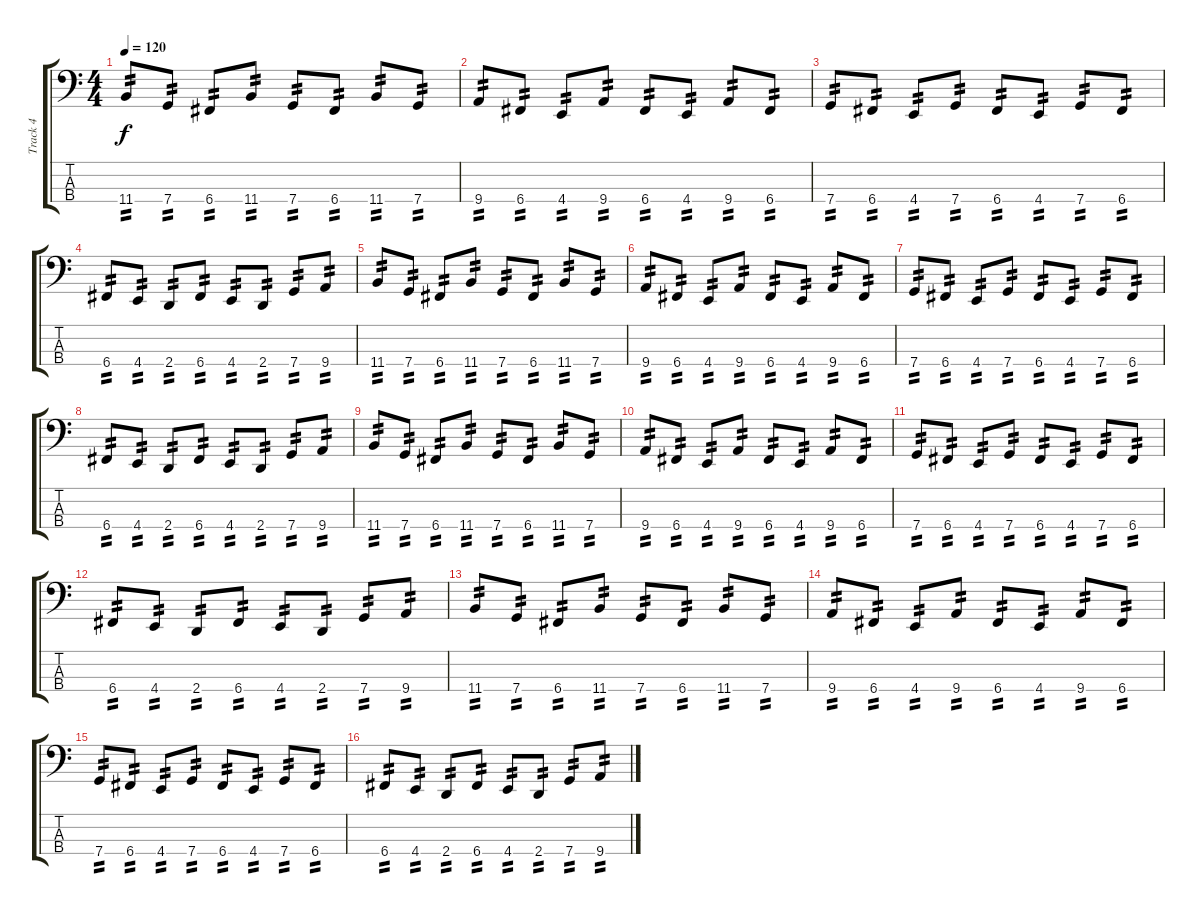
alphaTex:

\track ("Track 4" "Track 4") {instrument electricbasspick}
\staff {score tabs}
\tuning (F2 C2 G1 C1) {hide}
\ts (4 4)
\tempo 120
\clef f4
\ks c
11.4.8{tp 2 dy f} 7.4.8{tp 2} 6.4.8{tp 2} 11.4.8{tp 2} 7.4.8{tp 2} 6.4.8{tp 2} 11.4.8{tp 2} 7.4.8{tp 2} |
9.4.8{tp 2} 6.4.8{tp 2} 4.4.8{tp 2} 9.4.8{tp 2} 6.4.8{tp 2} 4.4.8{tp 2} 9.4.8{tp 2} 6.4.8{tp 2} |
7.4.8{tp 2} 6.4.8{tp 2} 4.4.8{tp 2} 7.4.8{tp 2} 6.4.8{tp 2} 4.4.8{tp 2} 7.4.8{tp 2} 6.4.8{tp 2} |
6.4.8{tp 2} 4.4.8{tp 2} 2.4.8{tp 2} 6.4.8{tp 2} 4.4.8{tp 2} 2.4.8{tp 2} 7.4.8{tp 2} 9.4.8{tp 2} |
11.4.8{tp 2} 7.4.8{tp 2} 6.4.8{tp 2} 11.4.8{tp 2} 7.4.8{tp 2} 6.4.8{tp 2} 11.4.8{tp 2} 7.4.8{tp 2} |
9.4.8{tp 2} 6.4.8{tp 2} 4.4.8{tp 2} 9.4.8{tp 2} 6.4.8{tp 2} 4.4.8{tp 2} 9.4.8{tp 2} 6.4.8{tp 2} |
7.4.8{tp 2} 6.4.8{tp 2} 4.4.8{tp 2} 7.4.8{tp 2} 6.4.8{tp 2} 4.4.8{tp 2} 7.4.8{tp 2} 6.4.8{tp 2} |
6.4.8{tp 2} 4.4.8{tp 2} 2.4.8{tp 2} 6.4.8{tp 2} 4.4.8{tp 2} 2.4.8{tp 2} 7.4.8{tp 2} 9.4.8{tp 2} |
11.4.8{tp 2} 7.4.8{tp 2} 6.4.8{tp 2} 11.4.8{tp 2} 7.4.8{tp 2} 6.4.8{tp 2} 11.4.8{tp 2} 7.4.8{tp 2} |
9.4.8{tp 2} 6.4.8{tp 2} 4.4.8{tp 2} 9.4.8{tp 2} 6.4.8{tp 2} 4.4.8{tp 2} 9.4.8{tp 2} 6.4.8{tp 2} |
7.4.8{tp 2} 6.4.8{tp 2} 4.4.8{tp 2} 7.4.8{tp 2} 6.4.8{tp 2} 4.4.8{tp 2} 7.4.8{tp 2} 6.4.8{tp 2} |
6.4.8{tp 2} 4.4.8{tp 2} 2.4.8{tp 2} 6.4.8{tp 2} 4.4.8{tp 2} 2.4.8{tp 2} 7.4.8{tp 2} 9.4.8{tp 2} |
11.4.8{tp 2} 7.4.8{tp 2} 6.4.8{tp 2} 11.4.8{tp 2} 7.4.8{tp 2} 6.4.8{tp 2} 11.4.8{tp 2} 7.4.8{tp 2} |
9.4.8{tp 2} 6.4.8{tp 2} 4.4.8{tp 2} 9.4.8{tp 2} 6.4.8{tp 2} 4.4.8{tp 2} 9.4.8{tp 2} 6.4.8{tp 2} |
7.4.8{tp 2} 6.4.8{tp 2} 4.4.8{tp 2} 7.4.8{tp 2} 6.4.8{tp 2} 4.4.8{tp 2} 7.4.8{tp 2} 6.4.8{tp 2} |
6.4.8{tp 2} 4.4.8{tp 2} 2.4.8{tp 2} 6.4.8{tp 2} 4.4.8{tp 2} 2.4.8{tp 2} 7.4.8{tp 2} 9.4.8{tp 2}
